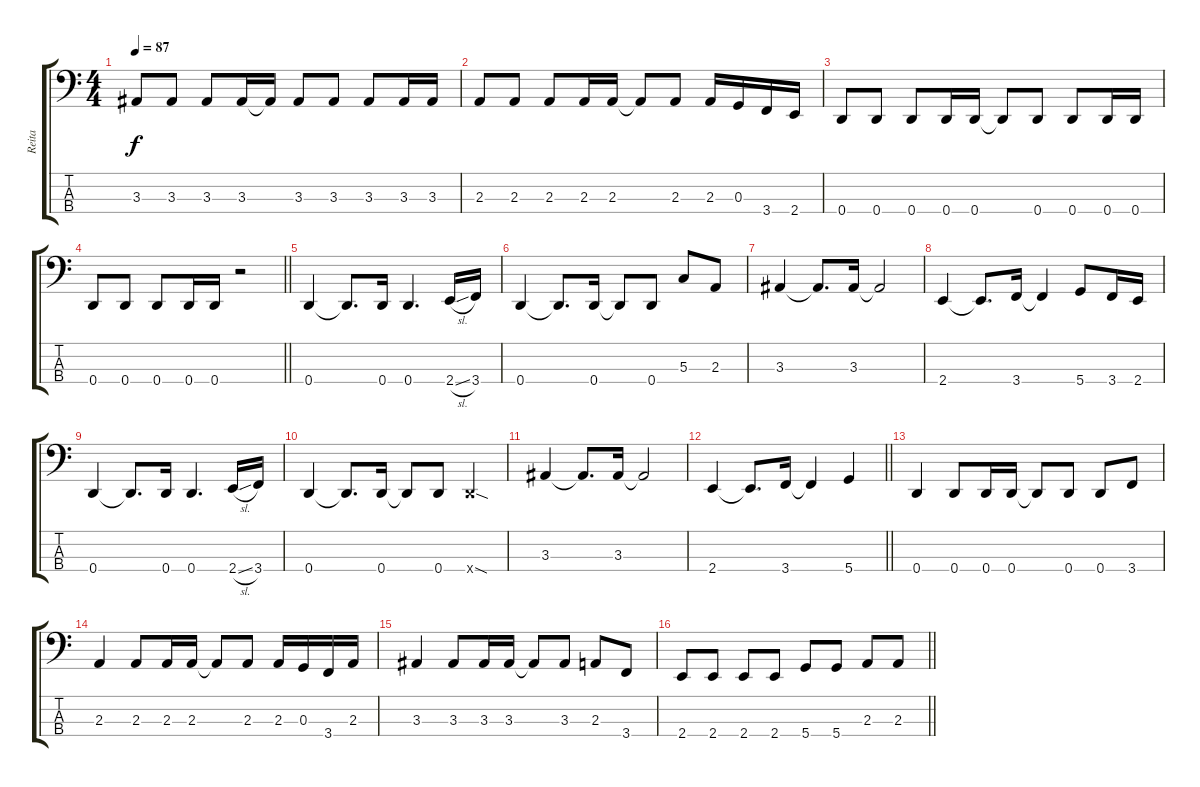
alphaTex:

\track ("Reita" "Reita") {instrument electricbasspick}
\staff {score tabs}
\tuning (F2 C2 G1 D1) {hide}
\ts (4 4)
\tempo 87
\clef f4
\ks c
3.3.8{dy f} 3.3.8 3.3.8 3.3.16 3.3{t}.16 3.3.8 3.3.8 3.3.8 3.3.16 3.3.16 |
2.3.8 2.3.8 2.3.8 2.3.16 2.3.16 2.3{t}.8 2.3.8 2.3.16 0.3.16 3.4.16 2.4.16 |
0.4.8 0.4.8 0.4.8 0.4.16 0.4.16 0.4{t}.8 0.4.8 0.4.8 0.4.16 0.4.16 |
\barLineRight lightlight
0.4.8 0.4.8 0.4.8 0.4.16 0.4.16 r.2 |
0.4.4 0.4{t}.8{d} 0.4.16 0.4.4{d} 2.4{sl}.16 3.4.16 |
0.4.4 0.4{t}.8{d} 0.4.16 0.4{t}.8 0.4.8 5.3.8 2.3.8 |
3.3.4 3.3{t}.8{d} 3.3.16 3.3{t}.2 |
2.4.4 2.4{t}.8{d} 3.4.16 3.4{t}.4 5.4.8 3.4.16 2.4.16 |
0.4.4 0.4{t}.8{d} 0.4.16 0.4.4{d} 2.4{sl}.16 3.4.16 |
0.4.4 0.4{t}.8{d} 0.4.16 0.4{t}.8 0.4.8 0.4{sod x}.4 |
3.3.4 3.3{t}.8{d} 3.3.16 3.3{t}.2 |
\barLineRight lightlight
2.4.4 2.4{t}.8{d} 3.4.16 3.4{t}.4 5.4.4 |
0.4.4 0.4.8 0.4.16 0.4.16 0.4{t}.8 0.4.8 0.4.8 3.4.8 |
2.3.4 2.3.8 2.3.16 2.3.16 2.3{t}.8 2.3.8 2.3.16 0.3.16 3.4.16 2.3.16 |
3.3.4 3.3.8 3.3.16 3.3.16 3.3{t}.8 3.3.8 2.3.8 3.4.8 |
\barLineRight lightlight
2.4.8 2.4.8 2.4.8 2.4.8 5.4.8 5.4.8 2.3.8 2.3.8
